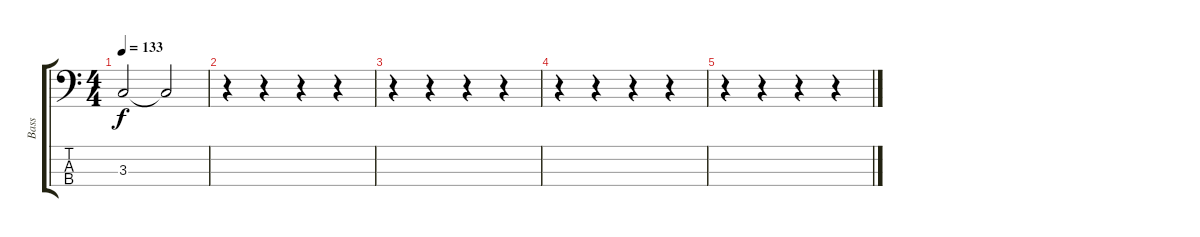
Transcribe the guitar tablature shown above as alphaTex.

\track ("Bass" "Bass") {instrument electricbassfinger}
\staff {score tabs}
\tuning (G2 D2 A1 E1) {hide}
\ts (4 4)
\tempo 133
\clef f4
\ks c
3.3{t}.2{dy f} 3.3{t}.2 |
r.4 r.4 r.4 r.4 |
r.4 r.4 r.4 r.4 |
r.4 r.4 r.4 r.4 |
r.4 r.4 r.4 r.4
